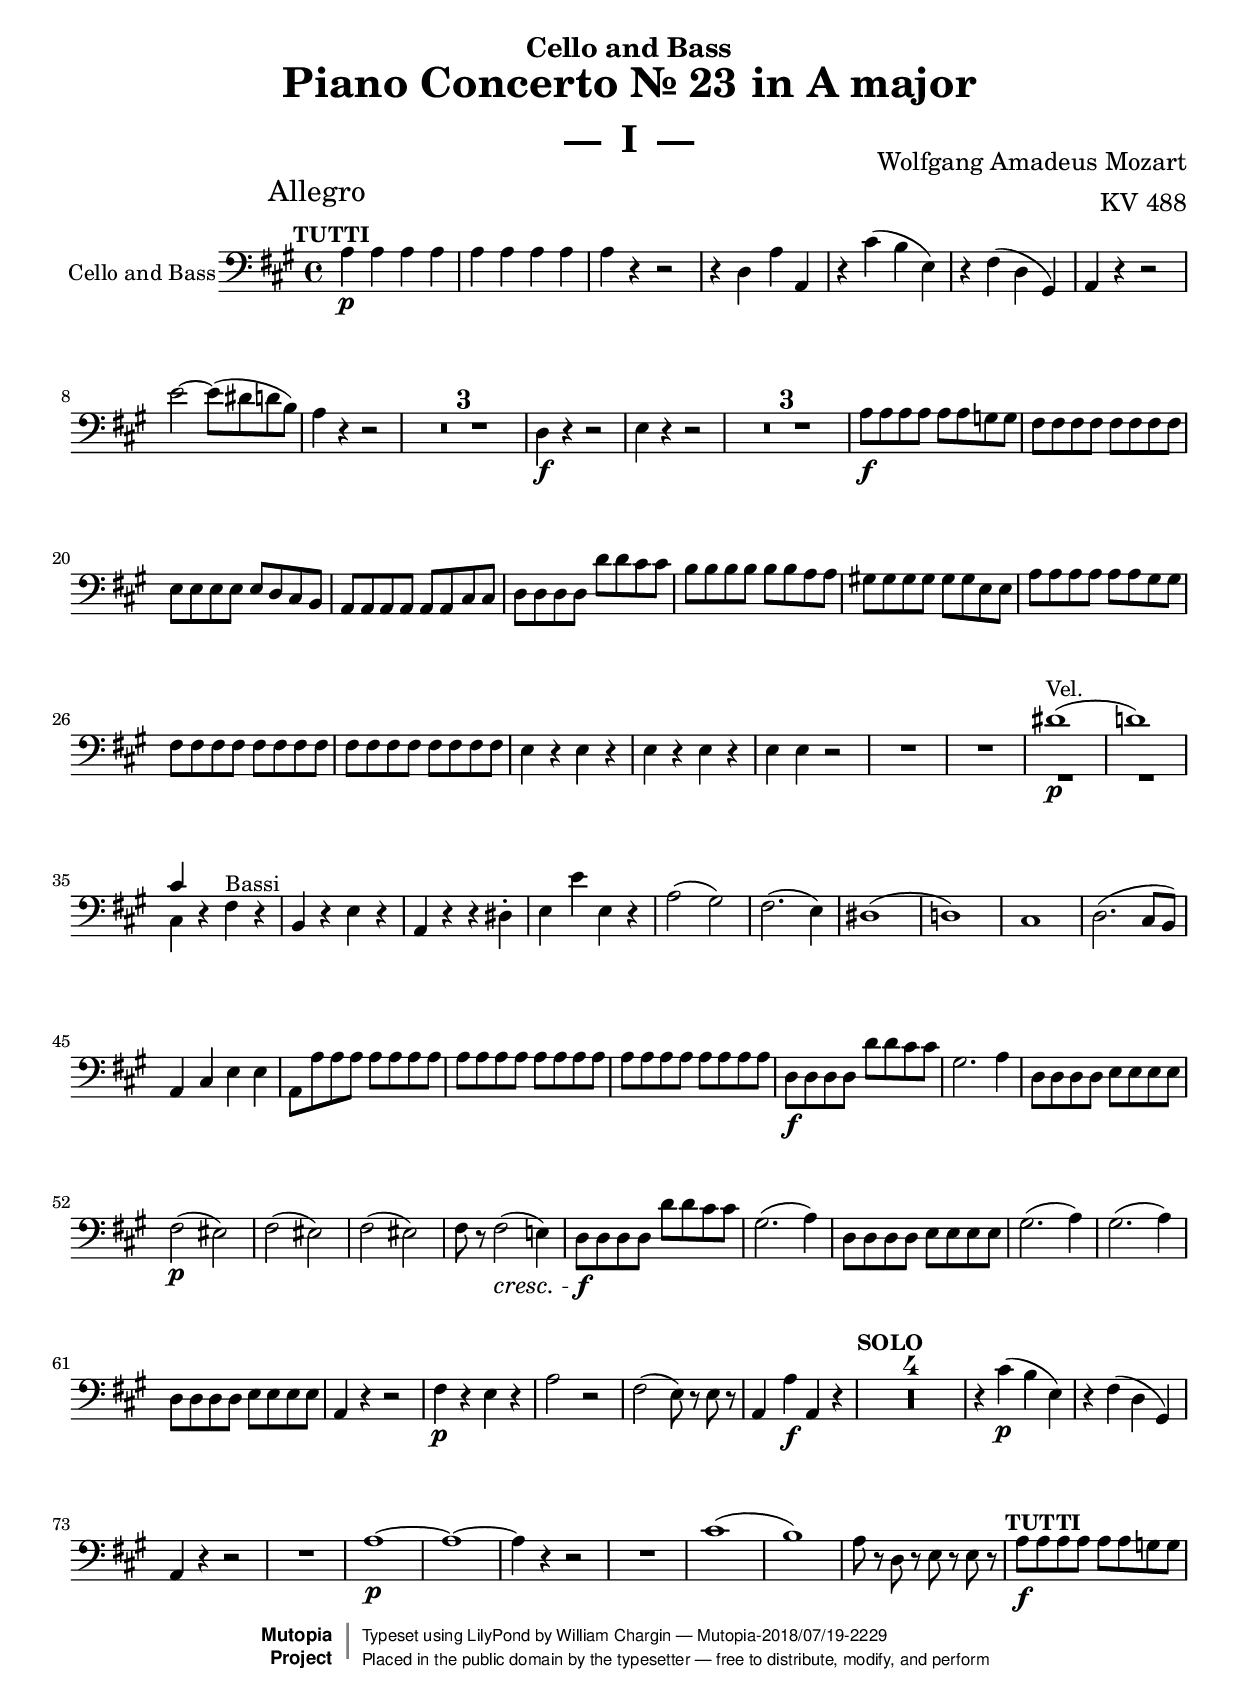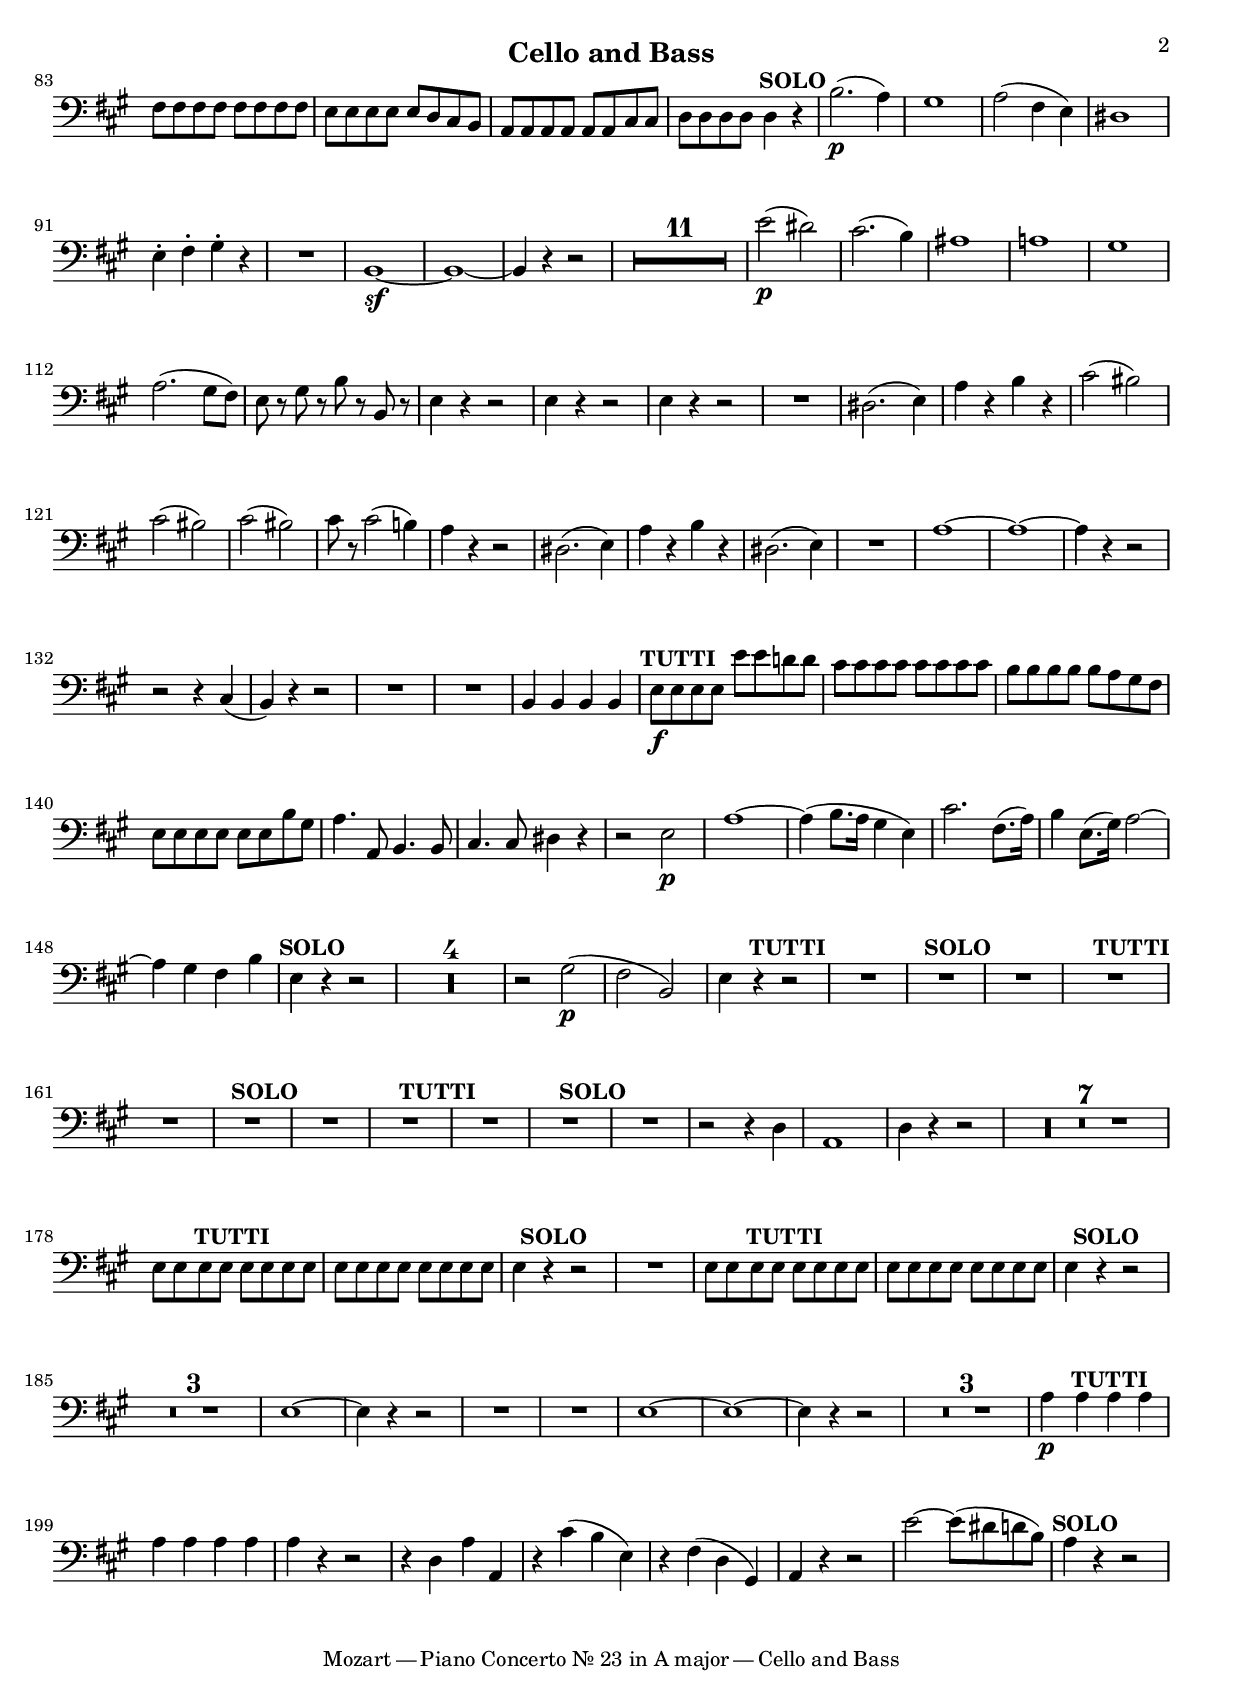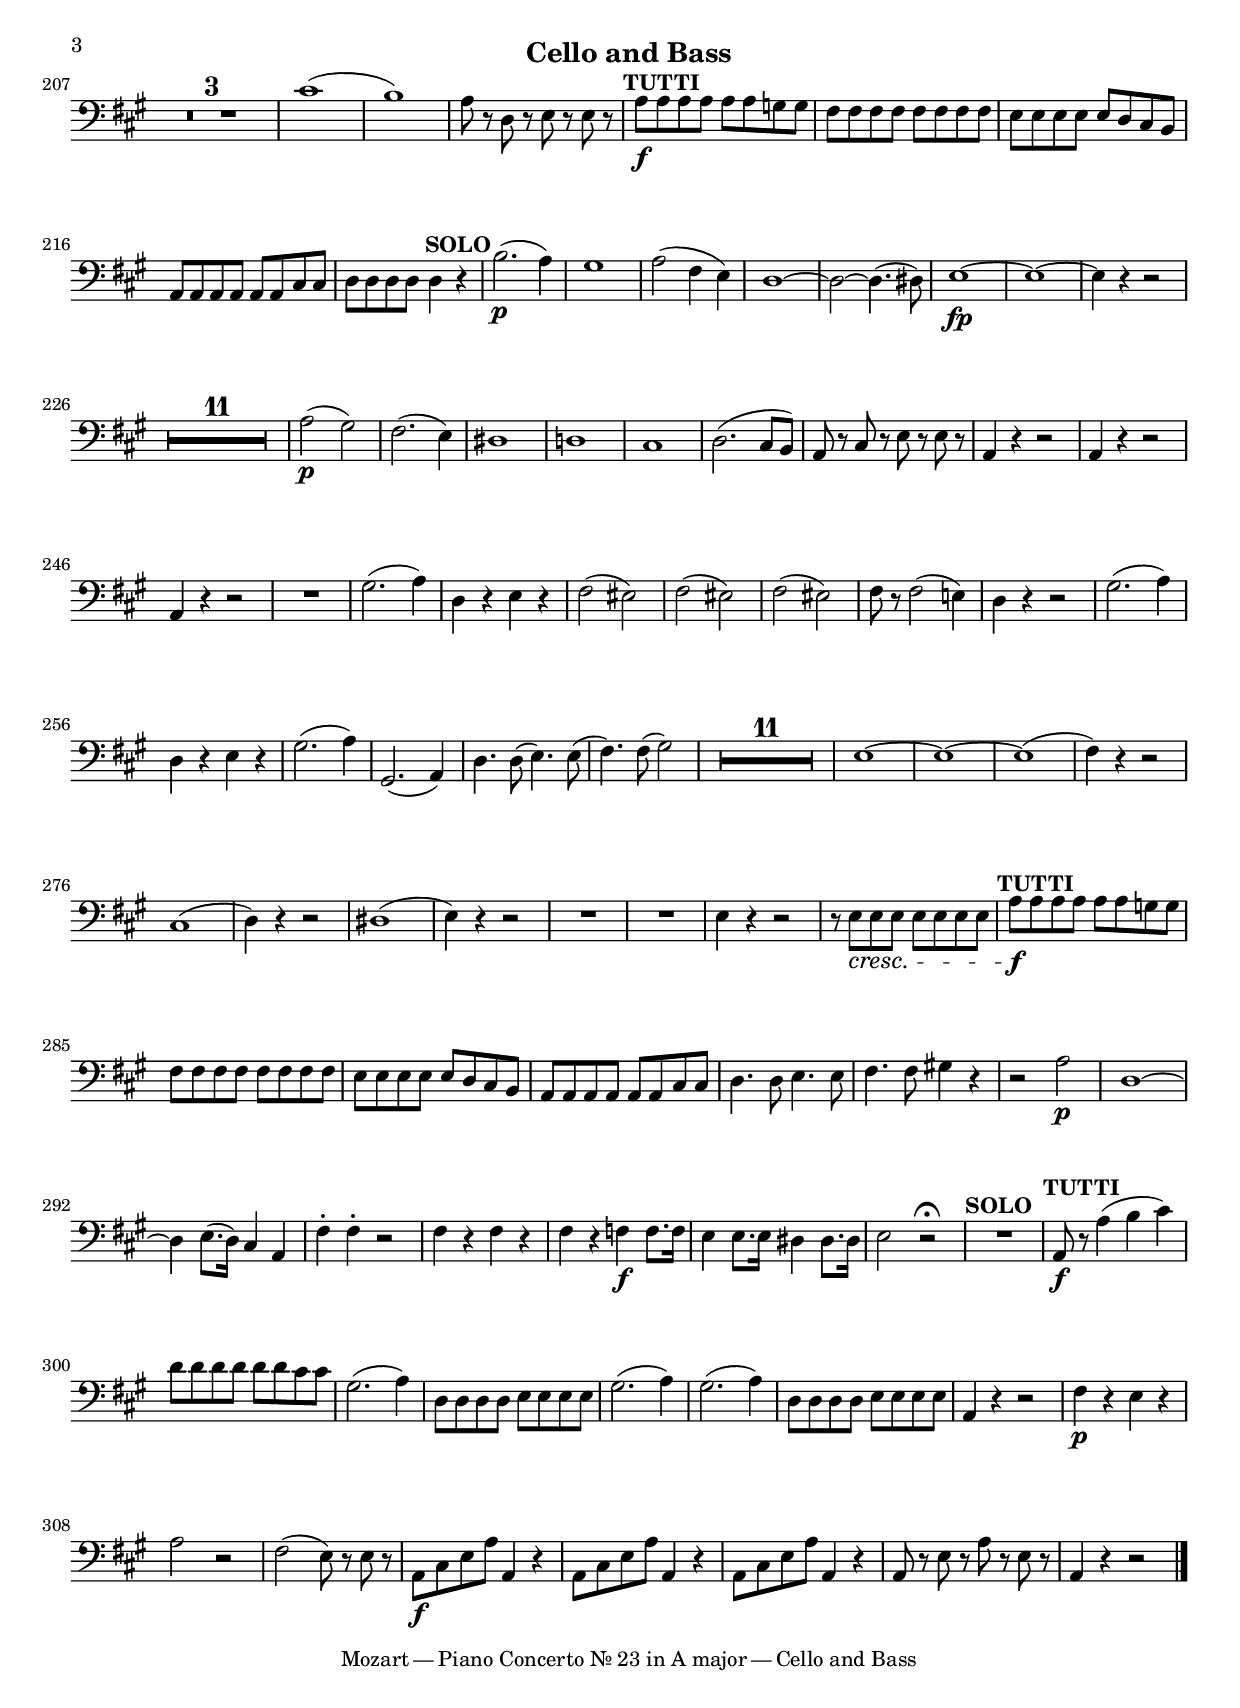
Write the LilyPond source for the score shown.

% Mozart - Piano Concerto No. 23 in A major
% typeset by William Chargin
% Cello
% Main file, to be compiled directly.

%#(set-default-paper-size "letter")
#(ly:set-option 'relative-includes #t)

\include "../common/version.ily"
\include "../common/variables.ily"
\include "../mutopia-header.ily"
\include "../common/definitions.ily"
\include "../common/parts-dimension.ily"

thisInstrName = \thisInstrNameIX
Part = \thisInstrName
thisClef = \thisClefInstrIX

% I. Allegro
\include "../01_allegro/global.ily"
\include "../01_allegro/cello.ily"
theseNotes = \cello
thisTempo = \thisTempoMovI
thisIdentifier = \thisIdentifierMovI
\bookpart { % Score block for single-staff instruments
% Do not compile

\include "version.ily"
\include "styles.ily"

\score {
  \keepWithTag #'printed
  <<
    \new Staff {
      \set Staff.instrumentName = \thisInstrName
      \thisClef
      \condenseRests
      \global
      \theseNotes
    }
  >>
  \layout { }
}
 }

% II. Andante
\include "../02_andante/global.ily"
\include "../02_andante/cello.ily"
theseNotes = \cello
thisTempo = \thisTempoMovII
thisIdentifier = \thisIdentifierMovII
\bookpart { % Score block for single-staff instruments
% Do not compile

\include "version.ily"
\include "styles.ily"

\score {
  \keepWithTag #'printed
  <<
    \new Staff {
      \set Staff.instrumentName = \thisInstrName
      \thisClef
      \condenseRests
      \global
      \theseNotes
    }
  >>
  \layout { }
}
 }

% III. Presto
\include "../03_presto/global.ily"
\include "../03_presto/cello.ily"
theseNotes = \cello
thisTempo = \thisTempoMovIII
thisIdentifier = \thisIdentifierMovIII
\bookpart { % Score block for single-staff instruments
% Do not compile

\include "version.ily"
\include "styles.ily"

\score {
  \keepWithTag #'printed
  <<
    \new Staff {
      \set Staff.instrumentName = \thisInstrName
      \thisClef
      \condenseRests
      \global
      \theseNotes
    }
  >>
  \layout { }
}
 }
